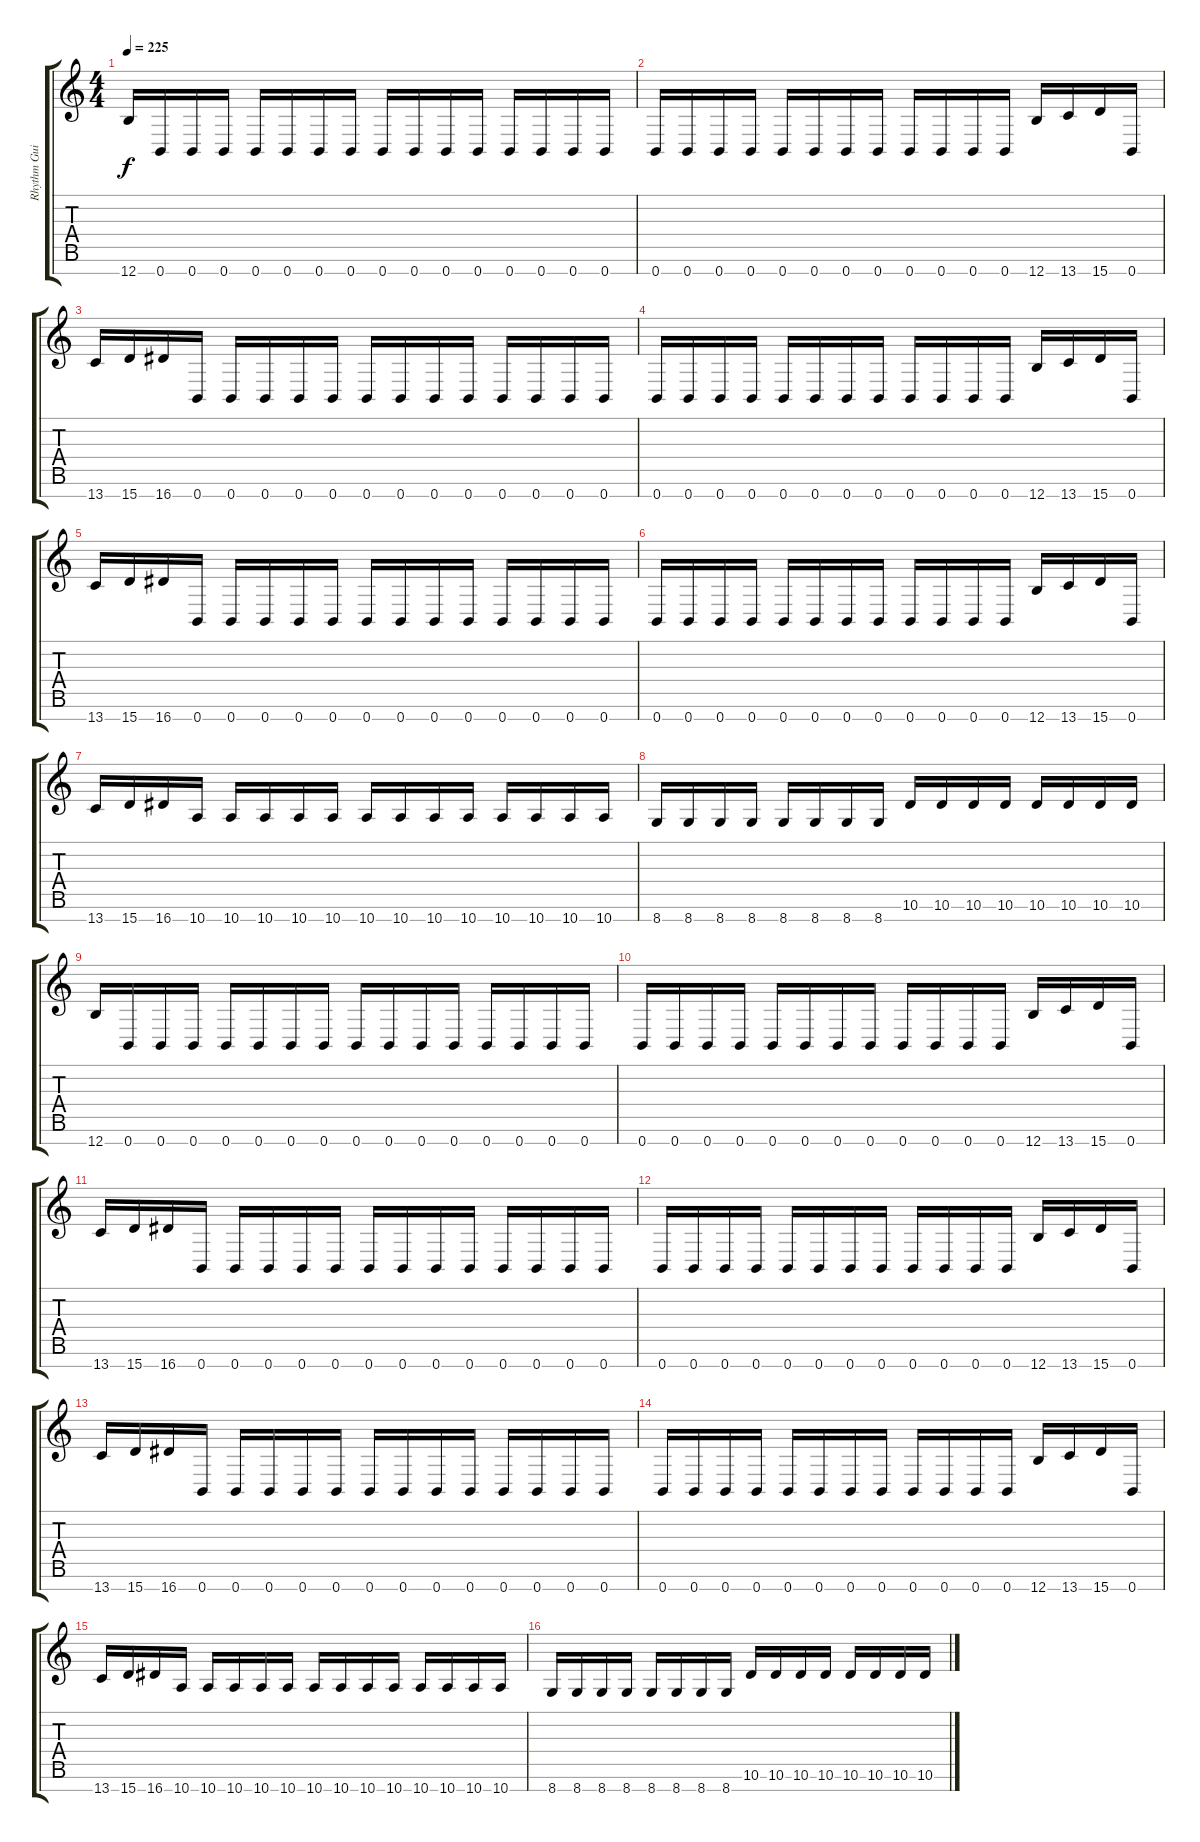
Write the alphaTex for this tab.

\track ("Rhythm Guitar 2" "Rhythm Gui") {instrument overdrivenguitar}
\staff {score tabs}
\tuning (E4 B3 G3 D3 A2 E2 B1) {hide}
\ts (4 4)
\tempo 225
\clef g2
\ks c
12.7.16{dy f} 0.7.16 0.7.16 0.7.16 0.7.16 0.7.16 0.7.16 0.7.16 0.7.16 0.7.16 0.7.16 0.7.16 0.7.16 0.7.16 0.7.16 0.7.16 |
0.7.16 0.7.16 0.7.16 0.7.16 0.7.16 0.7.16 0.7.16 0.7.16 0.7.16 0.7.16 0.7.16 0.7.16 12.7.16 13.7.16 15.7.16 0.7.16 |
13.7.16 15.7.16 16.7.16 0.7.16 0.7.16 0.7.16 0.7.16 0.7.16 0.7.16 0.7.16 0.7.16 0.7.16 0.7.16 0.7.16 0.7.16 0.7.16 |
0.7.16 0.7.16 0.7.16 0.7.16 0.7.16 0.7.16 0.7.16 0.7.16 0.7.16 0.7.16 0.7.16 0.7.16 12.7.16 13.7.16 15.7.16 0.7.16 |
13.7.16 15.7.16 16.7.16 0.7.16 0.7.16 0.7.16 0.7.16 0.7.16 0.7.16 0.7.16 0.7.16 0.7.16 0.7.16 0.7.16 0.7.16 0.7.16 |
0.7.16 0.7.16 0.7.16 0.7.16 0.7.16 0.7.16 0.7.16 0.7.16 0.7.16 0.7.16 0.7.16 0.7.16 12.7.16 13.7.16 15.7.16 0.7.16 |
13.7.16 15.7.16 16.7.16 10.7.16 10.7.16 10.7.16 10.7.16 10.7.16 10.7.16 10.7.16 10.7.16 10.7.16 10.7.16 10.7.16 10.7.16 10.7.16 |
8.7.16 8.7.16 8.7.16 8.7.16 8.7.16 8.7.16 8.7.16 8.7.16 10.6.16 10.6.16 10.6.16 10.6.16 10.6.16 10.6.16 10.6.16 10.6.16 |
12.7.16 0.7.16 0.7.16 0.7.16 0.7.16 0.7.16 0.7.16 0.7.16 0.7.16 0.7.16 0.7.16 0.7.16 0.7.16 0.7.16 0.7.16 0.7.16 |
0.7.16 0.7.16 0.7.16 0.7.16 0.7.16 0.7.16 0.7.16 0.7.16 0.7.16 0.7.16 0.7.16 0.7.16 12.7.16 13.7.16 15.7.16 0.7.16 |
13.7.16 15.7.16 16.7.16 0.7.16 0.7.16 0.7.16 0.7.16 0.7.16 0.7.16 0.7.16 0.7.16 0.7.16 0.7.16 0.7.16 0.7.16 0.7.16 |
0.7.16 0.7.16 0.7.16 0.7.16 0.7.16 0.7.16 0.7.16 0.7.16 0.7.16 0.7.16 0.7.16 0.7.16 12.7.16 13.7.16 15.7.16 0.7.16 |
13.7.16 15.7.16 16.7.16 0.7.16 0.7.16 0.7.16 0.7.16 0.7.16 0.7.16 0.7.16 0.7.16 0.7.16 0.7.16 0.7.16 0.7.16 0.7.16 |
0.7.16 0.7.16 0.7.16 0.7.16 0.7.16 0.7.16 0.7.16 0.7.16 0.7.16 0.7.16 0.7.16 0.7.16 12.7.16 13.7.16 15.7.16 0.7.16 |
13.7.16 15.7.16 16.7.16 10.7.16 10.7.16 10.7.16 10.7.16 10.7.16 10.7.16 10.7.16 10.7.16 10.7.16 10.7.16 10.7.16 10.7.16 10.7.16 |
8.7.16 8.7.16 8.7.16 8.7.16 8.7.16 8.7.16 8.7.16 8.7.16 10.6.16 10.6.16 10.6.16 10.6.16 10.6.16 10.6.16 10.6.16 10.6.16
